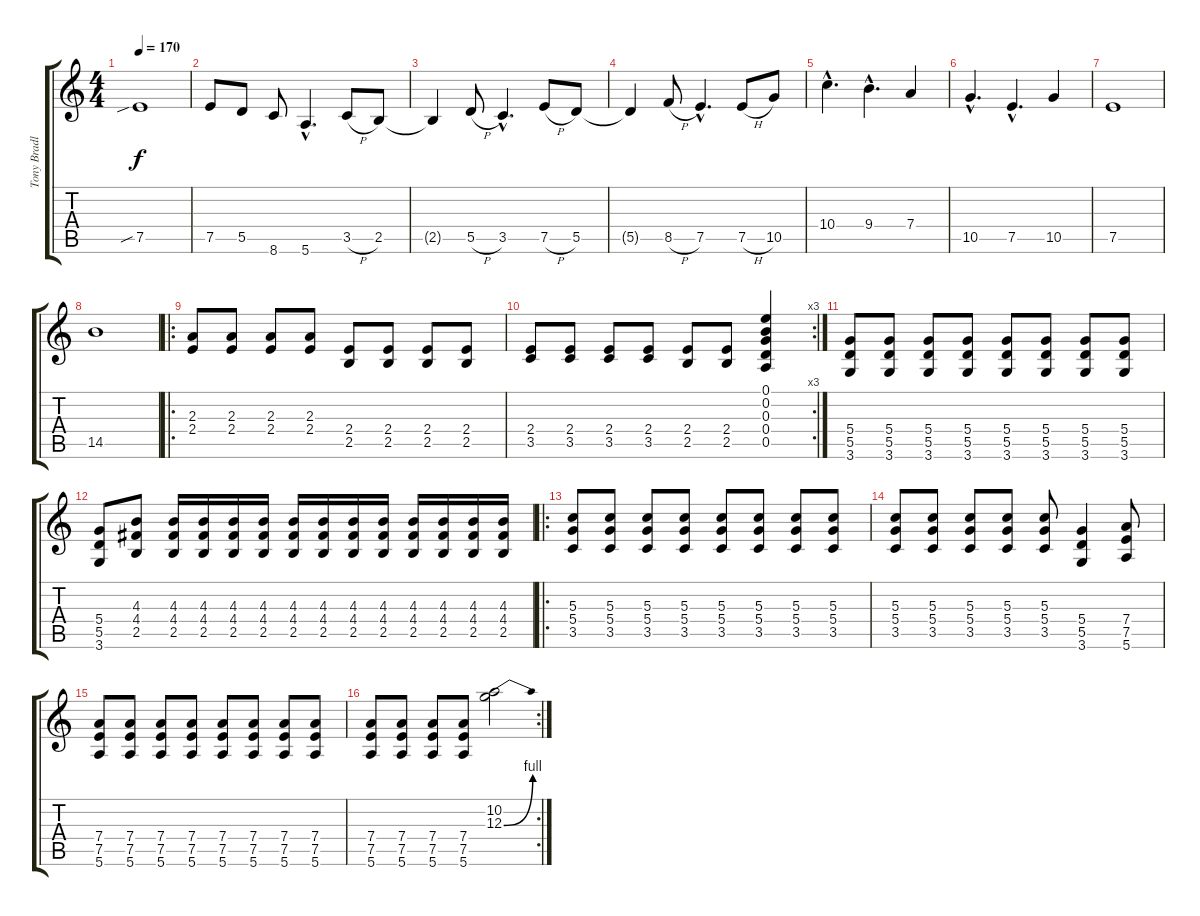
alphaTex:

\track ("Tony Bradley (Guitar)" "Tony Bradl") {instrument distortionguitar}
\staff {score tabs}
\tuning (E4 B3 G3 D3 A2 E2) {hide}
\ts (4 4)
\tempo 170
\clef g2
\ks c
7.5{sib}.1{dy f} |
7.5.8 5.5.8 8.6.8 5.6{hac}.4{d} 3.5{h}.8 2.5.8 |
2.5{t}.4 5.5{h}.8 3.5{hac}.4{d} 7.5{h}.8 5.5.8 |
5.5{t}.4 8.5{h}.8 7.5{hac}.4{d} 7.5{h}.8 10.5.8 |
10.4{hac}.4{d} 9.4{hac}.4{d} 7.4.4 |
10.5{hac}.4{d} 7.5{hac}.4{d} 10.5.4 |
7.5.1 |
14.5.1 |
\ro
(2.3 2.4).8 (2.3 2.4).8 (2.3 2.4).8 (2.3 2.4).8 (2.4 2.5).8 (2.4 2.5).8 (2.4 2.5).8 (2.4 2.5).8 |
\rc 3
(2.4 3.5).8 (2.4 3.5).8 (2.4 3.5).8 (2.4 3.5).8 (2.4 2.5).8 (2.4 2.5).8 (0.1 0.2 0.3 0.4 0.5).4 |
(5.4 5.5 3.6).8 (5.4 5.5 3.6).8 (5.4 5.5 3.6).8 (5.4 5.5 3.6).8 (5.4 5.5 3.6).8 (5.4 5.5 3.6).8 (5.4 5.5 3.6).8 (5.4 5.5 3.6).8 |
(5.4 5.5 3.6).8 (4.3 4.4 2.5).8 (4.3 4.4 2.5).16 (4.3 4.4 2.5).16 (4.3 4.4 2.5).16 (4.3 4.4 2.5).16 (4.3 4.4 2.5).16 (4.3 4.4 2.5).16 (4.3 4.4 2.5).16 (4.3 4.4 2.5).16 (4.3 4.4 2.5).16 (4.3 4.4 2.5).16 (4.3 4.4 2.5).16 (4.3 4.4 2.5).16 |
\ro
(5.3 5.4 3.5).8 (5.3 5.4 3.5).8 (5.3 5.4 3.5).8 (5.3 5.4 3.5).8 (5.3 5.4 3.5).8 (5.3 5.4 3.5).8 (5.3 5.4 3.5).8 (5.3 5.4 3.5).8 |
(5.3 5.4 3.5).8 (5.3 5.4 3.5).8 (5.3 5.4 3.5).8 (5.3 5.4 3.5).8 (5.3 5.4 3.5).8 (5.4 5.5 3.6).4 (7.4 7.5 5.6).8 |
(7.4 7.5 5.6).8 (7.4 7.5 5.6).8 (7.4 7.5 5.6).8 (7.4 7.5 5.6).8 (7.4 7.5 5.6).8 (7.4 7.5 5.6).8 (7.4 7.5 5.6).8 (7.4 7.5 5.6).8 |
\rc 2
(7.4 7.5 5.6).8 (7.4 7.5 5.6).8 (7.4 7.5 5.6).8 (7.4 7.5 5.6).8 (10.2 12.3{be (bend 0 0 60 4)}).2
